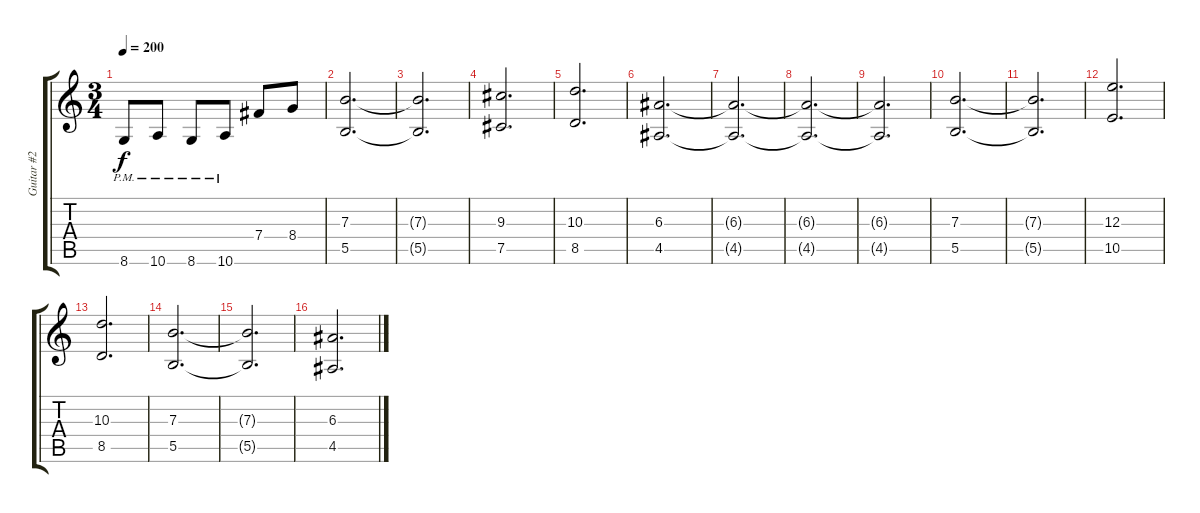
\track ("Guitar #2" "Guitar #2") {instrument overdrivenguitar}
\staff {score tabs}
\tuning (Db4 Ab3 E3 B2 Gb2 B1) {hide}
\ts (3 4)
\tempo 200
\clef g2
\ks c
8.6{pm}.8{dy f} 10.6{pm}.8 8.6{pm}.8 10.6{pm}.8 7.4.8 8.4.8 |
(7.3 5.5).2{d} |
(7.3{t} 5.5{t}).2{d} |
(9.3 7.5).2{d} |
(10.3 8.5).2{d} |
(6.3 4.5).2{d} |
(6.3{t} 4.5{t}).2{d} |
(6.3{t} 4.5{t}).2{d} |
(6.3{t} 4.5{t}).2{d} |
(7.3 5.5).2{d} |
(7.3{t} 5.5{t}).2{d} |
(12.3 10.5).2{d} |
(10.3 8.5).2{d} |
(7.3 5.5).2{d} |
(7.3{t} 5.5{t}).2{d} |
(6.3 4.5).2{d}
